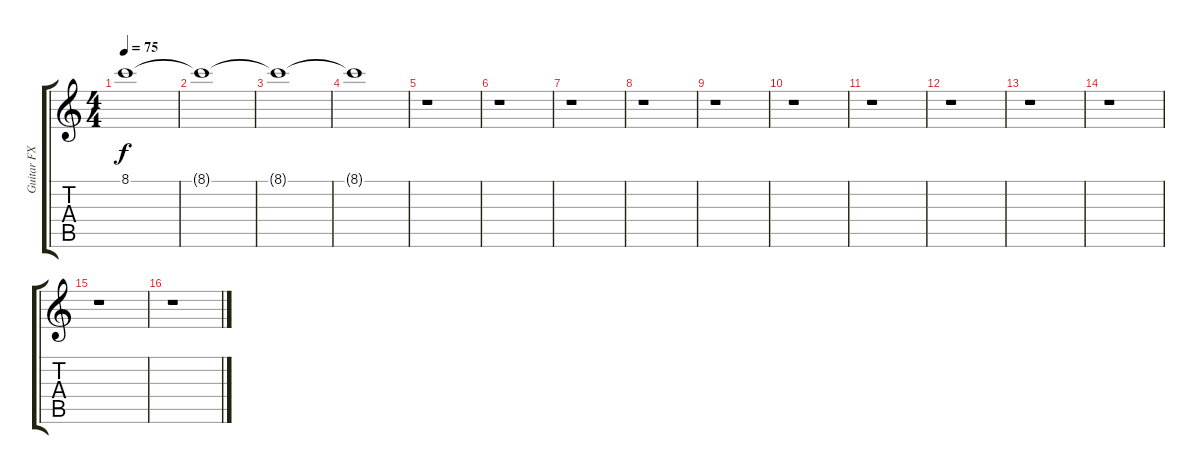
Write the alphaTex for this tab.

\track ("Guitar FX 2" "Guitar FX ") {instrument overdrivenguitar}
\staff {score tabs}
\tuning (E4 B3 G3 D3 A2 E2) {hide}
\ts (4 4)
\tempo 75
\clef g2
\ks c
8.1.1{dy f volume 0} |
8.1{t}.1 |
8.1{t}.1 |
8.1{t}.1 |
r.1 |
r.1 |
r.1 |
r.1 |
r.1 |
r.1 |
r.1 |
r.1 |
r.1 |
r.1 |
r.1 |
r.1
